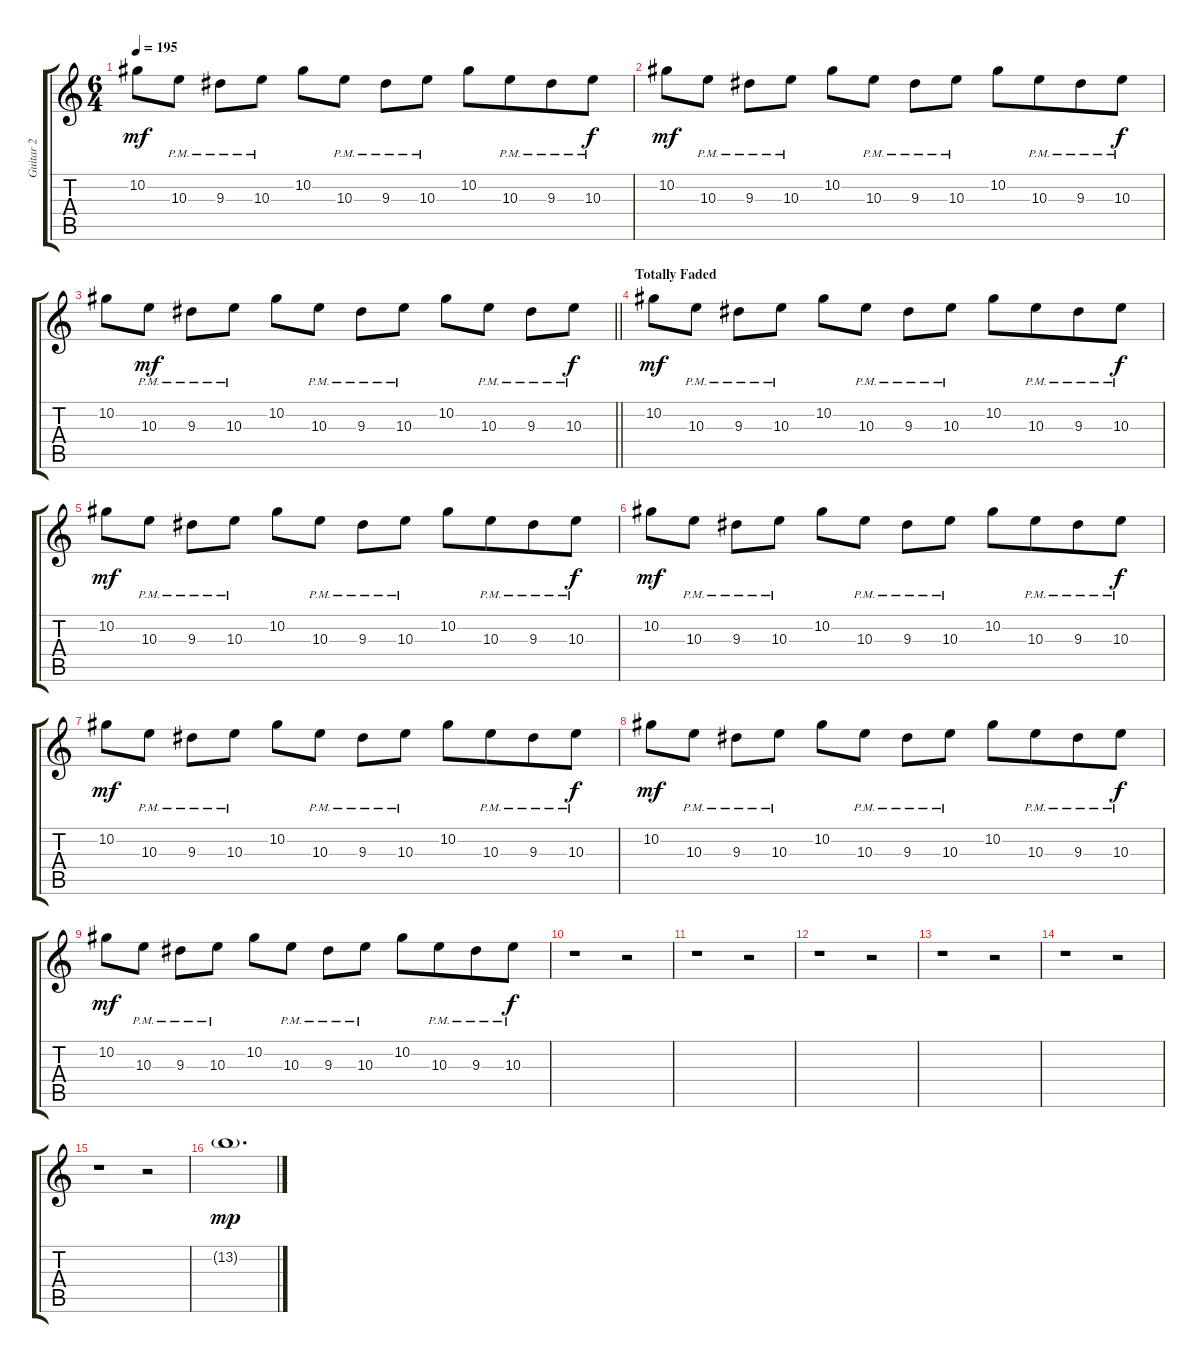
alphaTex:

\track ("Guitar 2" "Guitar 2") {instrument overdrivenguitar bank 255}
\staff {score tabs}
\tuning (Eb4 Bb3 Gb3 Db3 Ab2 Db2) {hide}
\ts (6 4)
\tempo 195
\clef g2
\ks c
10.2.8{dy mf} 10.3{pm}.8 9.3{pm}.8 10.3{pm}.8 10.2.8 10.3{pm}.8 9.3{pm}.8 10.3{pm}.8 10.2.8 10.3{pm}.8{beam merge} 9.3{pm}.8 10.3{pm}.8{dy f} |
10.2.8{dy mf volume 0} 10.3{pm}.8 9.3{pm}.8 10.3{pm}.8 10.2.8 10.3{pm}.8 9.3{pm}.8 10.3{pm}.8 10.2.8 10.3{pm}.8{beam merge} 9.3{pm}.8 10.3{pm}.8{dy f} |
\barLineRight lightlight
10.2.8 10.3{pm}.8{dy mf} 9.3{pm}.8 10.3{pm}.8 10.2.8 10.3{pm}.8 9.3{pm}.8 10.3{pm}.8 10.2.8 10.3{pm}.8 9.3{pm}.8{beam merge} 10.3{pm}.8{dy f} |
\section ("" "Totally Faded")
10.2.8{dy mf} 10.3{pm}.8 9.3{pm}.8 10.3{pm}.8 10.2.8 10.3{pm}.8 9.3{pm}.8 10.3{pm}.8 10.2.8 10.3{pm}.8{beam merge} 9.3{pm}.8 10.3{pm}.8{dy f} |
10.2.8{dy mf} 10.3{pm}.8 9.3{pm}.8 10.3{pm}.8 10.2.8 10.3{pm}.8 9.3{pm}.8 10.3{pm}.8 10.2.8 10.3{pm}.8{beam merge} 9.3{pm}.8 10.3{pm}.8{dy f} |
10.2.8{dy mf} 10.3{pm}.8 9.3{pm}.8 10.3{pm}.8 10.2.8 10.3{pm}.8 9.3{pm}.8 10.3{pm}.8 10.2.8 10.3{pm}.8{beam merge} 9.3{pm}.8 10.3{pm}.8{dy f} |
10.2.8{dy mf} 10.3{pm}.8 9.3{pm}.8 10.3{pm}.8 10.2.8 10.3{pm}.8 9.3{pm}.8 10.3{pm}.8 10.2.8 10.3{pm}.8{beam merge} 9.3{pm}.8 10.3{pm}.8{dy f} |
10.2.8{dy mf} 10.3{pm}.8 9.3{pm}.8 10.3{pm}.8 10.2.8 10.3{pm}.8 9.3{pm}.8 10.3{pm}.8 10.2.8 10.3{pm}.8{beam merge} 9.3{pm}.8 10.3{pm}.8{dy f} |
10.2.8{dy mf} 10.3{pm}.8 9.3{pm}.8 10.3{pm}.8 10.2.8 10.3{pm}.8 9.3{pm}.8 10.3{pm}.8 10.2.8 10.3{pm}.8{beam merge} 9.3{pm}.8 10.3{pm}.8{dy f} |
r.1 r.2 |
r.1{beam merge} r.2 |
r.1{beam merge} r.2 |
r.1 r.2 |
r.1 r.2 |
r.1{beam merge} r.2 |
13.2{g}.1{d dy mp}
